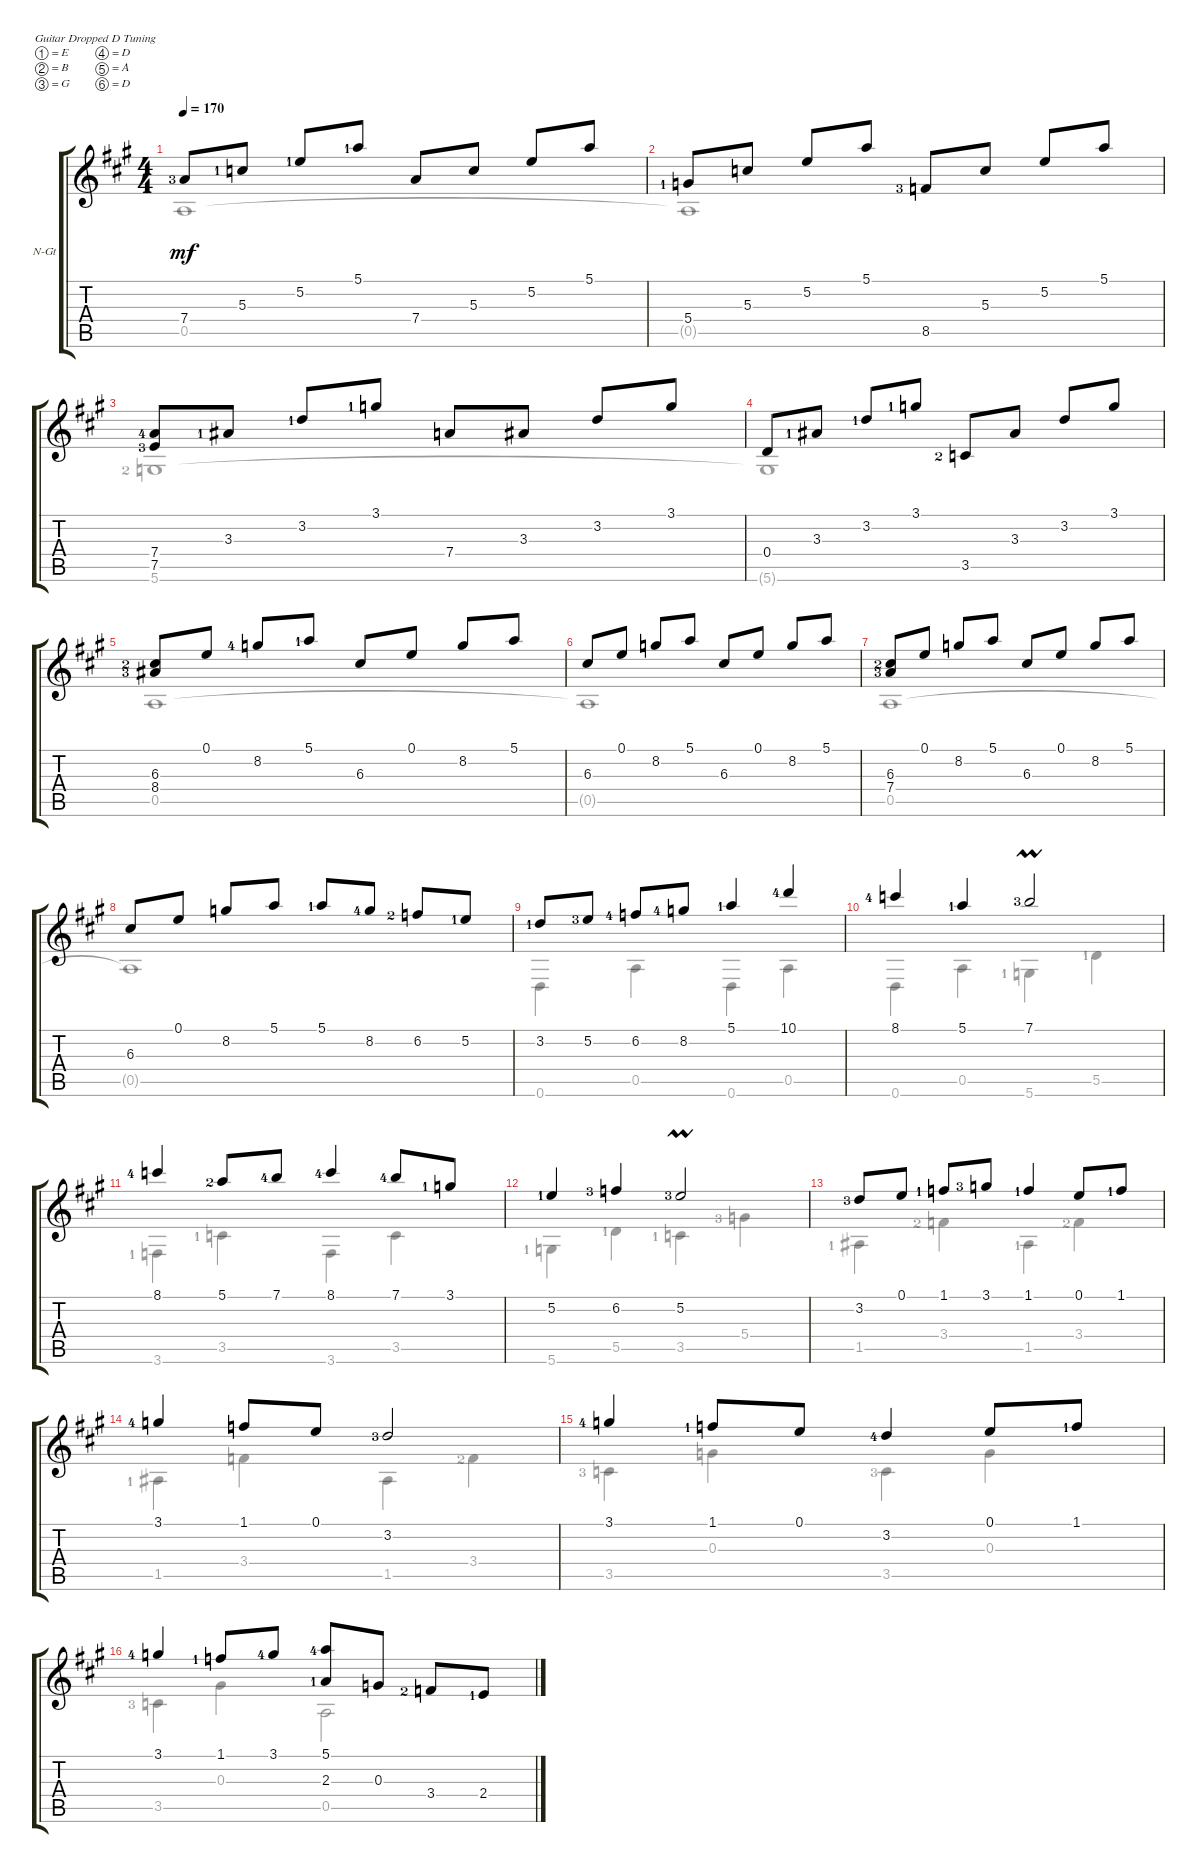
\defaultSystemsLayout 4
\bracketExtendMode groupsimilarinstruments
\firstSystemTrackNameOrientation horizontal
\otherSystemsTrackNameOrientation horizontal
\track ("Nylon Guitar" "N-Gt") {instrument acousticguitarnylon}
\staff {score tabs}
\tuning (E4 B3 G3 D3 A2 D2)
\voice
\ts (4 4)
\tempo 170
\clef g2
\scale
0.540116
\ks a
7.4{lf 4}.8{dy mf} 5.3{lf 2}.8 5.2{lf 2}.8 5.1{lf 2}.8 7.4.8 5.3.8 5.2.8 5.1.8 |
\scale
0.459853 5.4{lf 2}.8 5.3.8 5.2.8 5.1.8 8.5{lf 4}.8 5.3.8 5.2.8 5.1.8 |
\scale
0.532705 (7.5{lf 4} 7.4{lf 5}).8 3.3{lf 2}.8 3.2{lf 2}.8 3.1{lf 2}.8 7.4.8 3.3.8 3.2.8 3.1.8 |
\scale
0.467236 0.4.8 3.3{lf 2}.8 3.2{lf 2}.8 3.1{lf 2}.8 3.5{lf 3}.8 3.3.8 3.2.8 3.1.8 |
\scale
0.591364 (8.4{lf 4} 6.3{lf 3}).8 0.1.8 8.2{lf 5}.8 5.1{lf 2}.8 6.3.8 0.1.8 8.2.8 5.1.8 |
\scale
0.408522 6.3.8 0.1.8 8.2.8 5.1.8 6.3.8 0.1.8 8.2.8 5.1.8 |
(7.4{lf 4} 6.3{lf 3}).8 0.1.8 8.2.8 5.1.8 6.3.8 0.1.8 8.2.8 5.1.8 |
6.3.8 0.1.8 8.2.8 5.1.8 5.1{lf 2}.8 8.2{lf 5}.8 6.2{lf 3}.8 5.2{lf 2}.8 |
\scale
0.549839 3.2{lf 2}.8 5.2{lf 4}.8 6.2{lf 5}.8 8.2{lf 5}.8 5.1{lf 2}.4 10.1{lf 5}.4 |
\scale
0.449807 8.1{lf 5}.4 5.1{lf 2}.4 7.1{lf 4 umordent}.2 |
\scale
0.532701 8.1{lf 5}.4 5.1{lf 3}.8 7.1{lf 5}.8 8.1{lf 5}.4 7.1{lf 5}.8 3.1{lf 2}.8 |
\scale
0.466889 5.2{lf 2}.4 6.2{lf 4}.4 5.2{lf 4 umordent}.2 |
\scale
0.526403 3.2{lf 4}.8 0.1.8 1.1{lf 2}.8 3.1{lf 4}.8 1.1{lf 2}.4 0.1.8 1.1{lf 2}.8 |
\scale
0.473594 3.1{lf 5}.4 1.1.8 0.1.8 3.2{lf 4}.2 |
\scale
0.518759 3.1{lf 5}.4 1.1{lf 2}.8 0.1.8 3.2{lf 5}.4 0.1.8 1.1{lf 2}.8 |
\scale
0.481192 3.1{lf 5}.4 1.1{lf 2}.8 3.1{lf 5}.8 (5.1{lf 5} 2.3{lf 2}).8 0.3.8 3.4{lf 3}.8 2.4{lf 2}.8
\voice
\clef g2
\ottava regular
\simile none
\scale
0.540116
\ks a
0.5.1{dy mf} |
\scale
0.459853 0.5{t}.1 |
\scale
0.532705 5.6{lf 3}.1 |
\scale
0.467236 5.6{t}.1 |
\scale
0.591364 0.5.1 |
\scale
0.408522 0.5{t}.1 |
0.5.1 |
0.5{t}.1 |
\scale
0.549839 0.6.4 0.5.4 0.6.4 0.5.4 |
\scale
0.449807 0.6.4 0.5.4 5.6{lf 2}.4 5.5{lf 2}.4 |
\scale
0.532701 3.6{lf 2}.4 3.5{lf 2}.4 3.6.4 3.5.4 |
\scale
0.466889 5.6{lf 2}.4 5.5{lf 2}.4 3.5{lf 2}.4 5.4{lf 4}.4 |
\scale
0.526403 1.5{lf 2}.4 3.4{lf 3}.4 1.5{lf 2}.4 3.4{lf 3}.4 |
\scale
0.473594 1.5{lf 2}.4 3.4.4 1.5.4 3.4{lf 3}.4 |
\scale
0.518759 3.5{lf 4}.4 0.3.4 3.5{lf 4}.4 0.3.4 |
\scale
0.481192 3.5{lf 4}.4 0.3.4 0.5.2
